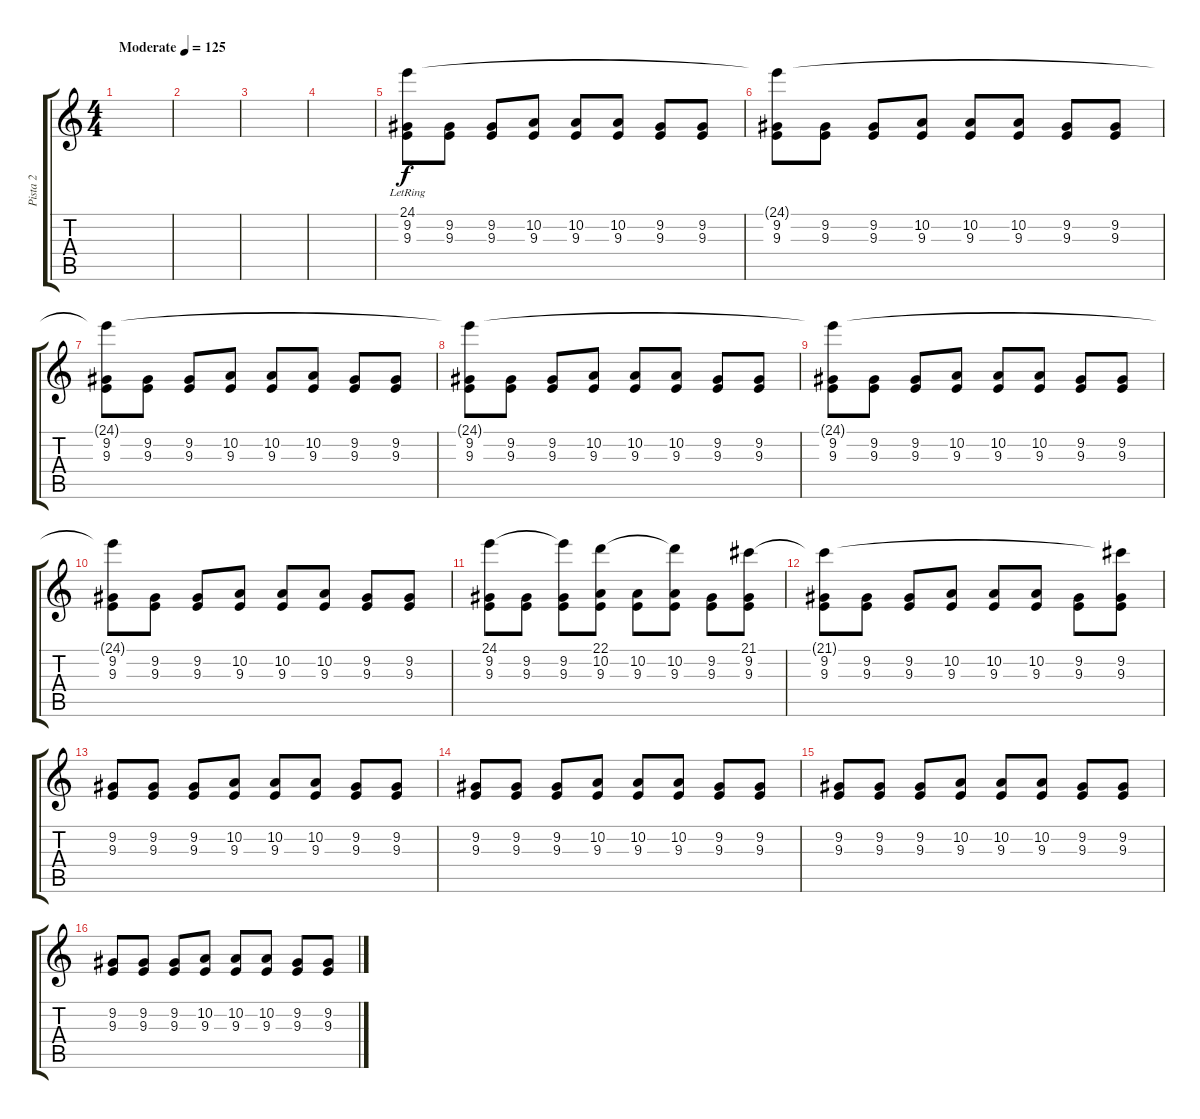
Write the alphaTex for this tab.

\track ("Pista 2" "Pista 2") {instrument lead4chiff}
\staff {score tabs}
\tuning (E4 B3 G3 D3 A2 E2) {hide}
\ts (4 4)
\tempo (125 "Moderate")
\clef g2
\ks c
|
|
|
|
(24.1{lr} 9.2 9.3).8 (9.2 9.3).8 (9.2 9.3).8 (10.2 9.3).8 (10.2 9.3).8 (10.2 9.3).8 (9.2 9.3).8 (9.2 9.3).8 |
(24.1{t} 9.2 9.3).8 (9.2 9.3).8 (9.2 9.3).8 (10.2 9.3).8 (10.2 9.3).8 (10.2 9.3).8 (9.2 9.3).8 (9.2 9.3).8 |
(24.1{t} 9.2 9.3).8 (9.2 9.3).8 (9.2 9.3).8 (10.2 9.3).8 (10.2 9.3).8 (10.2 9.3).8 (9.2 9.3).8 (9.2 9.3).8 |
(24.1{t} 9.2 9.3).8 (9.2 9.3).8 (9.2 9.3).8 (10.2 9.3).8 (10.2 9.3).8 (10.2 9.3).8 (9.2 9.3).8 (9.2 9.3).8 |
(24.1{t} 9.2 9.3).8 (9.2 9.3).8 (9.2 9.3).8 (10.2 9.3).8 (10.2 9.3).8 (10.2 9.3).8 (9.2 9.3).8 (9.2 9.3).8 |
(24.1{t} 9.2 9.3).8 (9.2 9.3).8 (9.2 9.3).8 (10.2 9.3).8 (10.2 9.3).8 (10.2 9.3).8 (9.2 9.3).8 (9.2 9.3).8 |
(24.1 9.2 9.3).8 (9.2 9.3).8 (24.1{t} 9.2 9.3).8 (22.1 10.2 9.3).8 (10.2 9.3).8 (22.1{t} 10.2 9.3).8 (9.2 9.3).8 (21.1 9.2 9.3).8 |
(21.1{t} 9.2 9.3).8 (9.2 9.3).8 (9.2 9.3).8 (10.2 9.3).8 (10.2 9.3).8 (10.2 9.3).8 (9.2 9.3).8 (21.1{t} 9.2 9.3).8 |
(9.2 9.3).8 (9.2 9.3).8 (9.2 9.3).8 (10.2 9.3).8 (10.2 9.3).8 (10.2 9.3).8 (9.2 9.3).8 (9.2 9.3).8 |
(9.2 9.3).8 (9.2 9.3).8 (9.2 9.3).8 (10.2 9.3).8 (10.2 9.3).8 (10.2 9.3).8 (9.2 9.3).8 (9.2 9.3).8 |
(9.2 9.3).8 (9.2 9.3).8 (9.2 9.3).8 (10.2 9.3).8 (10.2 9.3).8 (10.2 9.3).8 (9.2 9.3).8 (9.2 9.3).8 |
(9.2 9.3).8 (9.2 9.3).8 (9.2 9.3).8 (10.2 9.3).8 (10.2 9.3).8 (10.2 9.3).8 (9.2 9.3).8 (9.2 9.3).8
